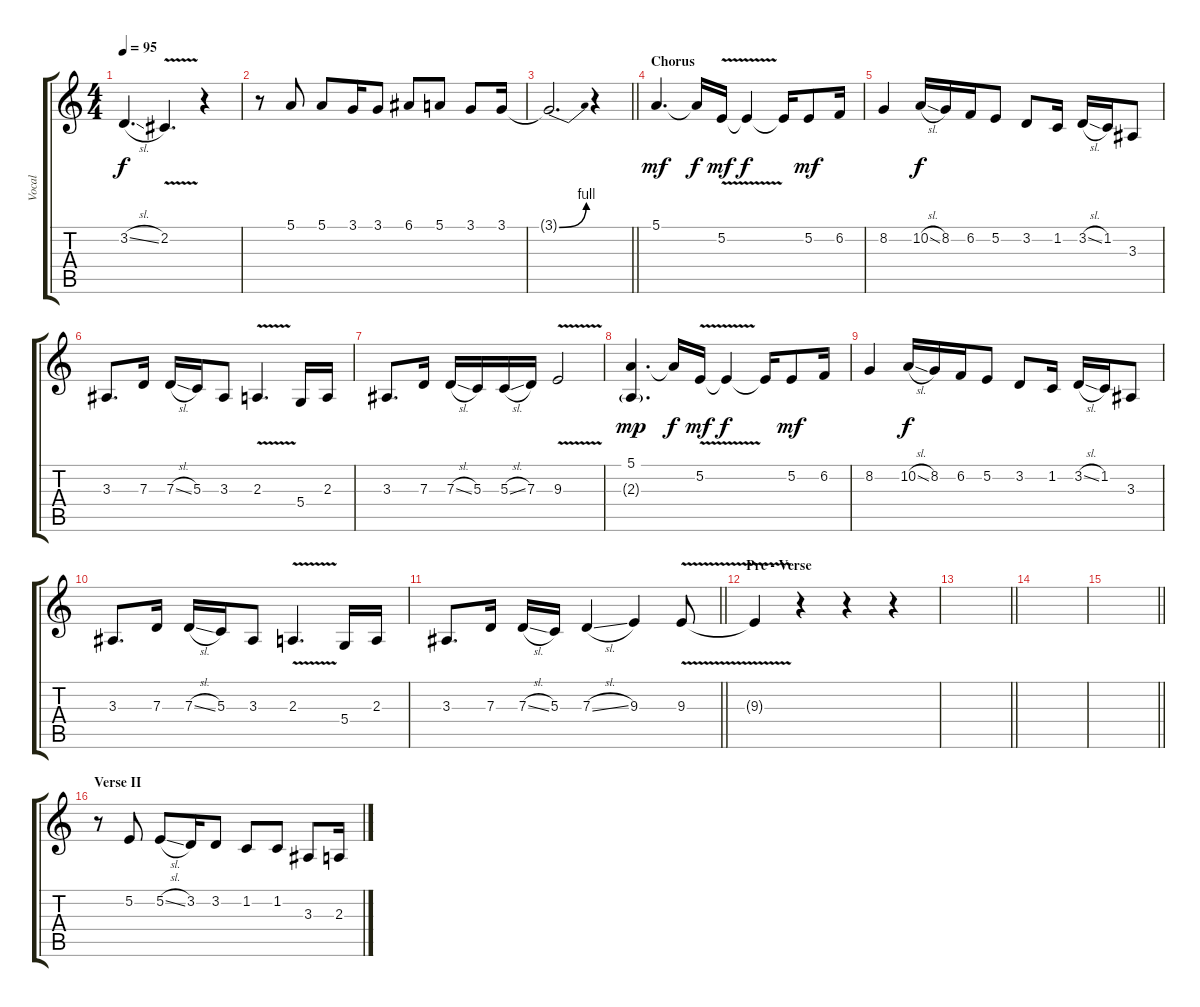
\track ("Vocal" "Vocal") {instrument lead2sawtooth}
\staff {score tabs}
\tuning (E4 B3 G3 D3 A2 E2) {hide}
\ts (4 4)
\tempo 95
\clef g2
\ks c
3.2{sl t}.4{d dy f} 2.2{v}.4{d} r.4 |
r.8 5.1.8 5.1.8 3.1.16 3.1.8 6.1.8 5.1.8 3.1.8 3.1.16 |
\barLineRight lightlight
3.1{be (bend 0 0 60 4) t}.2{d} r.4 |
\section ("" "Chorus")
5.1.4{d dy mf} 5.1{t}.16{dy f} 5.2{v}.16{dy mf} 5.2{t}.4{dy f} 5.2{t}.16 5.2.8{dy mf} 6.2.16 |
8.2.4 10.2{sl}.16{dy f} 8.2.16 6.2.16 5.2.8 3.2.8 1.2.16 3.2{sl}.16 1.2.16 3.3.8 |
3.3.8{d} 7.3.16 7.3{sl}.16 5.3.16 3.3.8 2.3{v}.4{d} 5.4.16 2.3.16 |
3.3.8{d} 7.3.16 7.3{sl}.16 5.3.16 5.3{sl}.16 7.3.16 9.3{v}.2 |
(5.1 2.3{g}).4{d dy mp} 5.1{t}.16{dy f} 5.2{v}.16{dy mf} 5.2{t}.4{dy f} 5.2{t}.16 5.2.8{dy mf} 6.2.16 |
8.2.4 10.2{sl}.16{dy f} 8.2.16 6.2.16 5.2.8 3.2.8 1.2.16 3.2{sl}.16 1.2.16 3.3.8 |
3.3.8{d} 7.3.16 7.3{sl}.16 5.3.16 3.3.8 2.3{v}.4{d} 5.4.16 2.3.16 |
\barLineRight lightlight
3.3.8{d} 7.3.16 7.3{sl}.16 5.3.16 7.3{sl}.4 9.3.4 9.3{v}.8 |
\section ("" "Pre - Verse")
9.3{v t}.4 r.4 r.4 r.4 |
\barLineRight lightlight
|
|
\barLineRight lightlight
|
\section ("" "Verse II")
r.8 5.2.8 5.2{sl}.8 3.2.16 3.2.8 1.2.8 1.2.8 3.3.8 2.3.16
